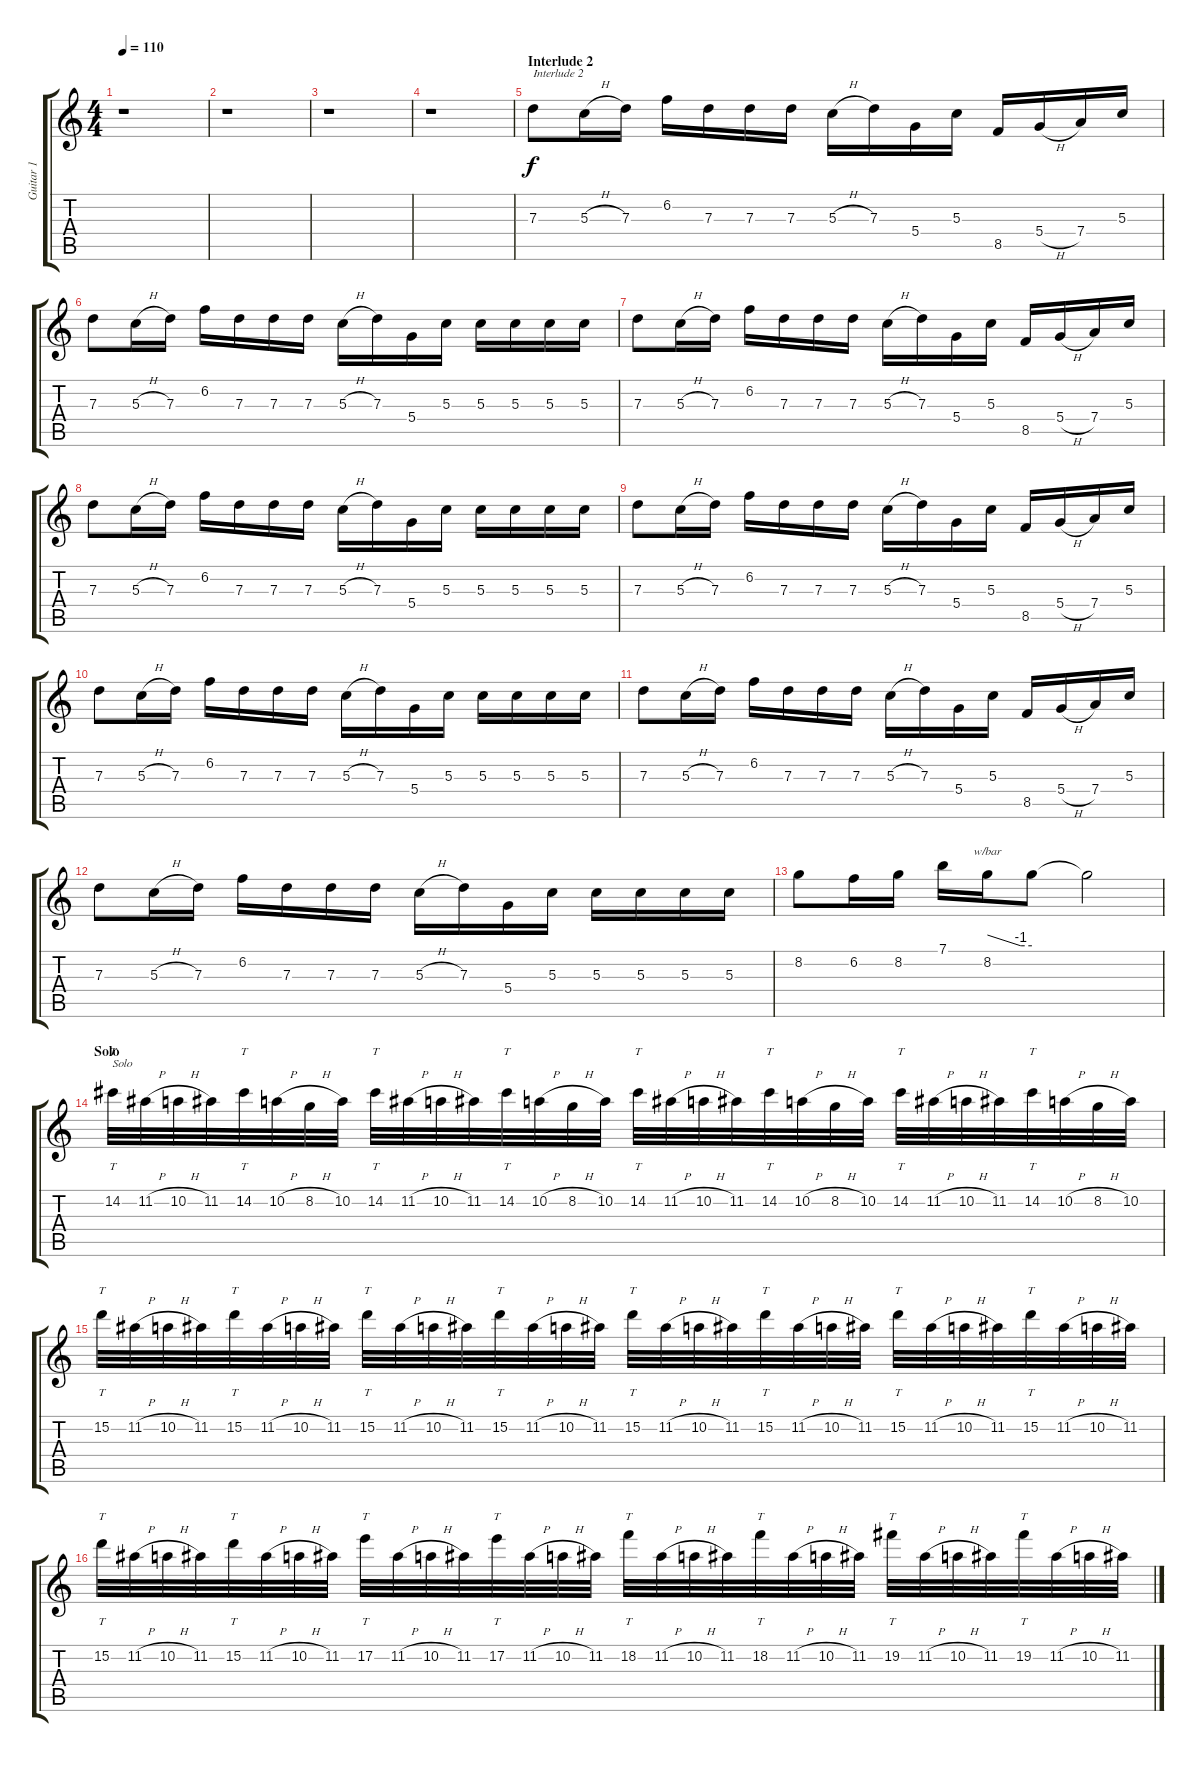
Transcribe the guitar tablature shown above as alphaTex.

\track ("Guitar 1" "Guitar 1") {instrument distortionguitar}
\staff {score tabs}
\tuning (E4 B3 G3 D3 A2 D2) {hide}
\ts (4 4)
\tempo 110
\clef g2
\ks c
r.1{dy f} |
r.1 |
r.1 |
r.1 |
\section ("" "Interlude 2")
7.3.8{txt "Interlude 2" volume 11} 5.3{h}.16 7.3.16 6.2.16 7.3.16 7.3.16 7.3.16 5.3{h}.16 7.3.16 5.4.16 5.3.16 8.5.16 5.4{h}.16 7.4.16 5.3.16 |
7.3.8 5.3{h}.16 7.3.16 6.2.16 7.3.16 7.3.16 7.3.16 5.3{h}.16 7.3.16 5.4.16 5.3.16 5.3.16 5.3.16 5.3.16 5.3.16 |
7.3.8 5.3{h}.16 7.3.16 6.2.16 7.3.16 7.3.16 7.3.16 5.3{h}.16 7.3.16 5.4.16 5.3.16 8.5.16 5.4{h}.16 7.4.16 5.3.16 |
7.3.8 5.3{h}.16 7.3.16 6.2.16 7.3.16 7.3.16 7.3.16 5.3{h}.16 7.3.16 5.4.16 5.3.16 5.3.16 5.3.16 5.3.16 5.3.16 |
7.3.8 5.3{h}.16 7.3.16 6.2.16 7.3.16 7.3.16 7.3.16 5.3{h}.16 7.3.16 5.4.16 5.3.16 8.5.16 5.4{h}.16 7.4.16 5.3.16 |
7.3.8 5.3{h}.16 7.3.16 6.2.16 7.3.16 7.3.16 7.3.16 5.3{h}.16 7.3.16 5.4.16 5.3.16 5.3.16 5.3.16 5.3.16 5.3.16 |
7.3.8 5.3{h}.16 7.3.16 6.2.16 7.3.16 7.3.16 7.3.16 5.3{h}.16 7.3.16 5.4.16 5.3.16 8.5.16 5.4{h}.16 7.4.16 5.3.16 |
7.3.8 5.3{h}.16 7.3.16 6.2.16 7.3.16 7.3.16 7.3.16 5.3{h}.16 7.3.16 5.4.16 5.3.16 5.3.16 5.3.16 5.3.16 5.3.16 |
8.2.8 6.2.16 8.2.16 7.1.16 8.2.16{tbe (custom default 0 0 45 -4 60 -4)} 8.2{t}.8 8.2{t}.2 |
\section ("" "Solo")
14.2.32{tt txt "Solo"} 11.2{h}.32 10.2{h}.32 11.2.32 14.2.32{tt} 10.2{h}.32 8.2{h}.32 10.2.32 14.2.32{tt} 11.2{h}.32 10.2{h}.32 11.2.32 14.2.32{tt} 10.2{h}.32 8.2{h}.32 10.2.32 14.2.32{tt} 11.2{h}.32 10.2{h}.32 11.2.32 14.2.32{tt} 10.2{h}.32 8.2{h}.32 10.2.32 14.2.32{tt} 11.2{h}.32 10.2{h}.32 11.2.32 14.2.32{tt} 10.2{h}.32 8.2{h}.32 10.2.32 |
15.2.32{tt} 11.2{h}.32 10.2{h}.32 11.2.32 15.2.32{tt} 11.2{h}.32 10.2{h}.32 11.2.32 15.2.32{tt} 11.2{h}.32 10.2{h}.32 11.2.32 15.2.32{tt} 11.2{h}.32 10.2{h}.32 11.2.32 15.2.32{tt} 11.2{h}.32 10.2{h}.32 11.2.32 15.2.32{tt} 11.2{h}.32 10.2{h}.32 11.2.32 15.2.32{tt} 11.2{h}.32 10.2{h}.32 11.2.32 15.2.32{tt} 11.2{h}.32 10.2{h}.32 11.2.32 |
15.2.32{tt} 11.2{h}.32 10.2{h}.32 11.2.32 15.2.32{tt} 11.2{h}.32 10.2{h}.32 11.2.32 17.2.32{tt} 11.2{h}.32 10.2{h}.32 11.2.32 17.2.32{tt} 11.2{h}.32 10.2{h}.32 11.2.32 18.2.32{tt} 11.2{h}.32 10.2{h}.32 11.2.32 18.2.32{tt} 11.2{h}.32 10.2{h}.32 11.2.32 19.2.32{tt} 11.2{h}.32 10.2{h}.32 11.2.32 19.2.32{tt} 11.2{h}.32 10.2{h}.32 11.2.32
